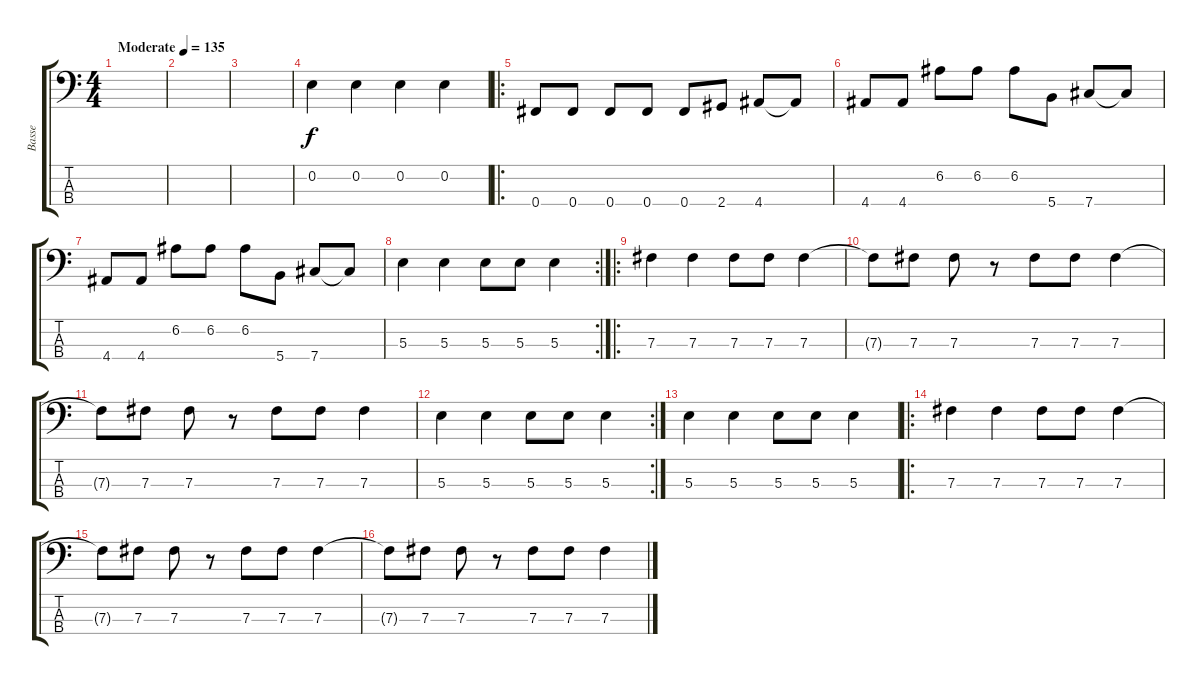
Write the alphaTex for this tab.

\track ("Basse" "Basse") {instrument electricbassfinger}
\staff {score tabs}
\tuning (A2 E2 B1 Gb1) {hide}
\ts (4 4)
\tempo (135 "Moderate")
\clef f4
\ks c
|
|
|
0.2.4 0.2.4 0.2.4 0.2.4 |
\ro
0.4.8 0.4.8 0.4.8 0.4.8 0.4.8 2.4.8 4.4.8 4.4{t}.8 |
4.4.8 4.4.8 6.2.8 6.2.8 6.2.8 5.4.8 7.4.8 7.4{t}.8 |
4.4.8 4.4.8 6.2.8 6.2.8 6.2.8 5.4.8 7.4.8 7.4{t}.8 |
\rc 2
5.3.4 5.3.4 5.3.8 5.3.8 5.3.4 |
\ro
7.3.4 7.3.4 7.3.8 7.3.8 7.3.4 |
7.3{t}.8 7.3.8 7.3.8 r.8 7.3.8 7.3.8 7.3.4 |
7.3{t}.8 7.3.8 7.3.8 r.8 7.3.8 7.3.8 7.3.4 |
\rc 2
5.3.4 5.3.4 5.3.8 5.3.8 5.3.4 |
5.3.4 5.3.4 5.3.8 5.3.8 5.3.4 |
\ro
7.3.4 7.3.4 7.3.8 7.3.8 7.3.4 |
7.3{t}.8 7.3.8 7.3.8 r.8 7.3.8 7.3.8 7.3.4 |
7.3{t}.8 7.3.8 7.3.8 r.8 7.3.8 7.3.8 7.3.4
